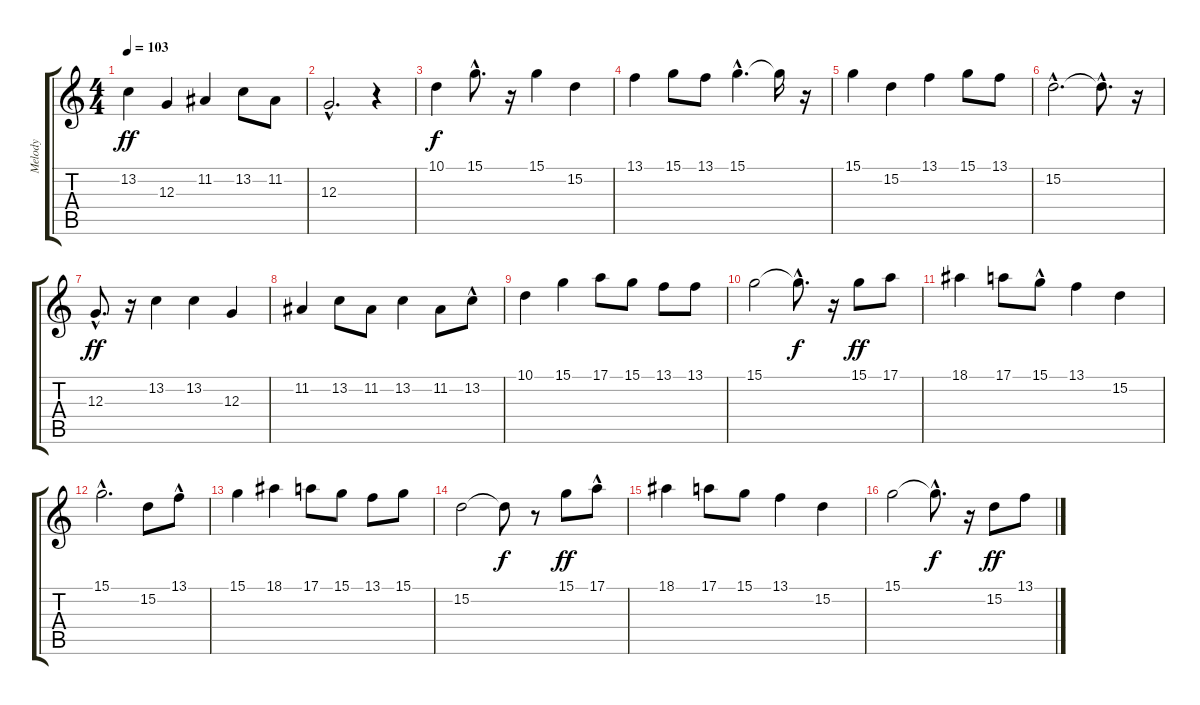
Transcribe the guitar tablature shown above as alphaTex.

\track ("Melody" "Melody") {instrument flute}
\staff {score tabs}
\tuning (E4 B3 G3 D3 A2 E2) {hide}
\ts (4 4)
\tempo 103
\clef g2
\ks c
13.2.4{dy ff} 12.3.4 11.2.4 13.2.8 11.2.8 |
12.3{hac}.2{d} r.4 |
10.1.4{dy f} 15.1{hac}.8{d} r.16 15.1.4 15.2.4 |
13.1.4 15.1.8 13.1.8 15.1{hac}.4{d} 15.1{t}.16 r.16 |
15.1.4 15.2.4 13.1.4 15.1.8 13.1.8 |
15.2{hac}.2{d} 15.2{hac t}.8{d} r.16 |
12.3{hac}.8{d dy ff} r.16 13.2.4 13.2.4 12.3.4 |
11.2.4 13.2.8 11.2.8 13.2.4 11.2.8 13.2{hac}.8 |
10.1.4 15.1.4 17.1.8 15.1.8 13.1.8 13.1.8 |
15.1.2 15.1{hac t}.8{d dy f} r.16 15.1.8{dy ff} 17.1.8 |
18.1.4 17.1.8 15.1{hac}.8 13.1.4 15.2.4 |
15.1{hac}.2{d} 15.2.8 13.1{hac}.8 |
15.1.4 18.1.4 17.1.8 15.1.8 13.1.8 15.1.8 |
15.2.2 15.2{t}.8{dy f} r.8 15.1.8{dy ff} 17.1{hac}.8 |
18.1.4 17.1.8 15.1.8 13.1.4 15.2.4 |
15.1.2 15.1{hac t}.8{d dy f} r.16 15.2.8{dy ff} 13.1.8
